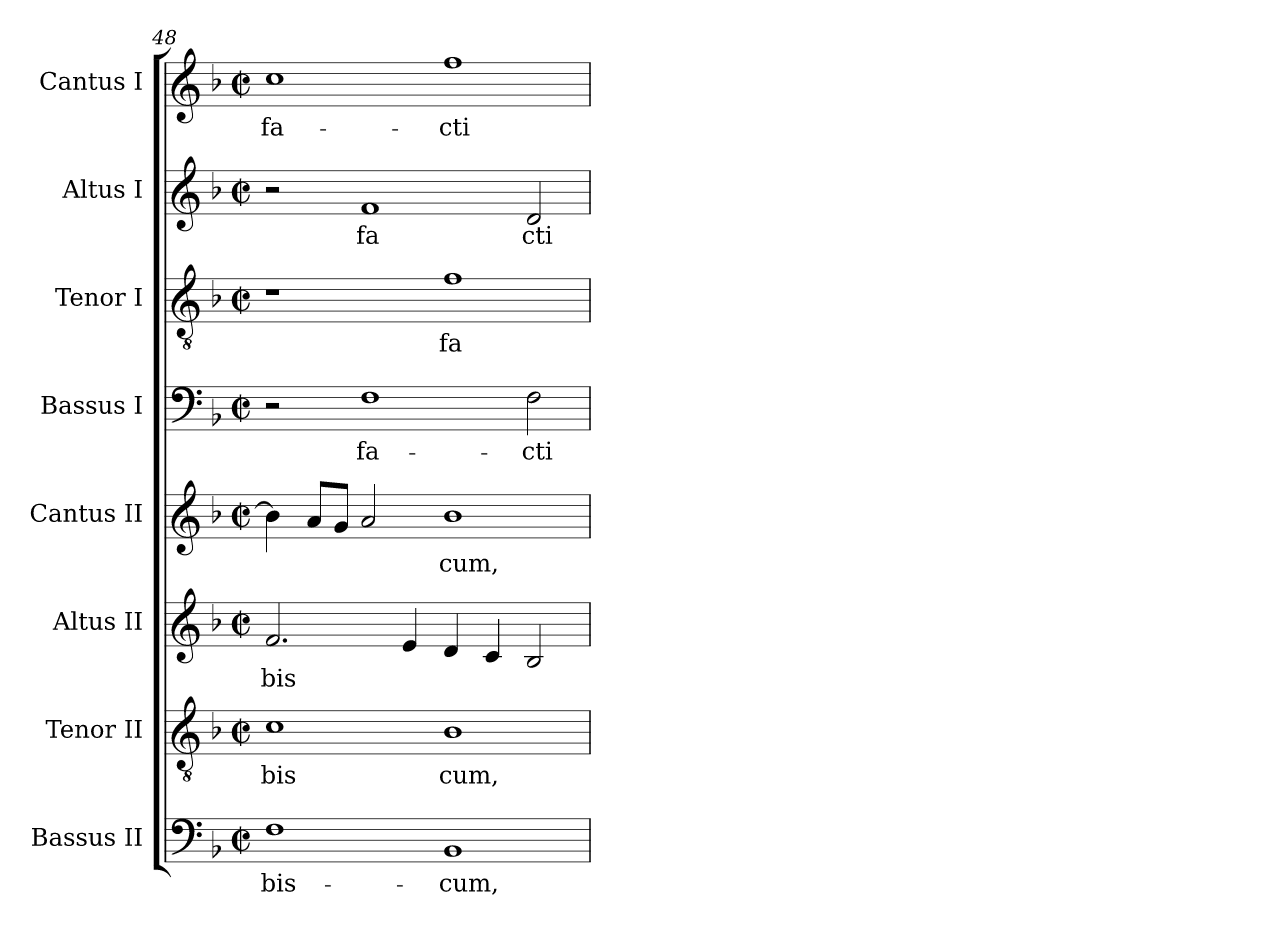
**kern	**text	**kern	**text	**kern	**text	**kern	**text	**kern	**text	**kern	**text	**kern	**text	**kern	**text
*part8	*part8	*part7	*part7	*part6	*part6	*part5	*part5	*part4	*part4	*part3	*part3	*part2	*part2	*part1	*part1
*staff8	*staff8	*staff7	*staff7	*staff6	*staff6	*staff5	*staff5	*staff4	*staff4	*staff3	*staff3	*staff2	*staff2	*staff1	*staff1
*I"Bassus II	*	*I"Tenor II	*	*I"Altus II	*	*I"Cantus II	*	*I"Bassus I	*	*I"Tenor I	*	*I"Altus I	*	*I"Cantus I	*
*I'Bassus II	*	*I'Tenor II	*	*I'Altus II	*	*I'Cantus II	*	*I'Bassus I	*	*I'Tenor I	*	*I'Altus I	*	*I'Cantus I	*
*clefF4	*	*clefGv2	*	*clefG2	*	*clefG2	*	*clefF4	*	*clefGv2	*	*clefG2	*	*clefG2	*
*k[b-]	*	*k[b-]	*	*k[b-]	*	*k[b-]	*	*k[b-]	*	*k[b-]	*	*k[b-]	*	*k[b-]	*
*F:	*	*F:	*	*F:	*	*F:	*	*F:	*	*F:	*	*F:	*	*F:	*
*M2/2	*	*M2/2	*	*M2/2	*	*M2/2	*	*M2/2	*	*M2/2	*	*M2/2	*	*M2/2	*
*met(c|)	*	*met(c|)	*	*met(c|)	*	*met(c|)	*	*met(c|)	*	*met(c|)	*	*met(c|)	*	*met(c|)	*
=48	=48	=48	=48	=48	=48	=48	=48	=48	=48	=48	=48	=48	=48	=48	=48
!	!LO:LY:b:cj	!	!LO:LY:b:cj	!	!LO:LY:b:cj	!	!LO:LY:b:cj	!	!	!	!	!	!	!	!LO:LY:b:cj
1F	-bis-	1c	bis	2.f/	bis	4b-\]	--	2r	.	1r	.	2r	.	1cc	fa-
!	!	!	!	!	!	!	!LO:LY:b:cj	!	!	!	!	!	!	!	!
.	.	.	.	.	.	8a/L	--	.	.	.	.	.	.	.	.
!	!	!	!	!	!	!	!LO:LY:b:cj	!	!	!	!	!	!	!	!
.	.	.	.	.	.	8g/J	--	.	.	.	.	.	.	.	.
!	!	!	!	!	!	!	!LO:LY:b:cj	!	!LO:LY:b:cj	!	!	!	!LO:LY:b:cj	!	!
.	.	.	.	.	.	2a/	--	1F	fa-	.	.	1f	fa	.	.
!	!	!	!	!	!LO:LY:b:cj	!	!	!	!	!	!	!	!	!	!
.	.	.	.	4e/	.	.	.	.	.	.	.	.	.	.	.
!	!LO:LY:b:cj	!	!LO:LY:b:cj	!	!LO:LY:b:cj	!	!LO:LY:b:cj	!	!	!	!LO:LY:b:cj	!	!	!	!LO:LY:b:cj
1BB-	-cum,	1B-	cum,	4d/	.	1b-	-cum,	.	.	1f	fa-	.	.	1ff	-cti
!	!	!	!	!	!LO:LY:b:cj	!	!	!	!	!	!	!	!	!	!
.	.	.	.	4c/	.	.	.	.	.	.	.	.	.	.	.
!	!	!	!	!	!LO:LY:b:cj	!	!	!	!LO:LY:b:cj	!	!	!	!LO:LY:b:cj	!	!
.	.	.	.	2B-/	.	.	.	2F\	-cti	.	.	2d/	cti	.	.
=	=	=	=	=	=	=	=	=	=	=	=	=	=	=	=
*-	*-	*-	*-	*-	*-	*-	*-	*-	*-	*-	*-	*-	*-	*-	*-
